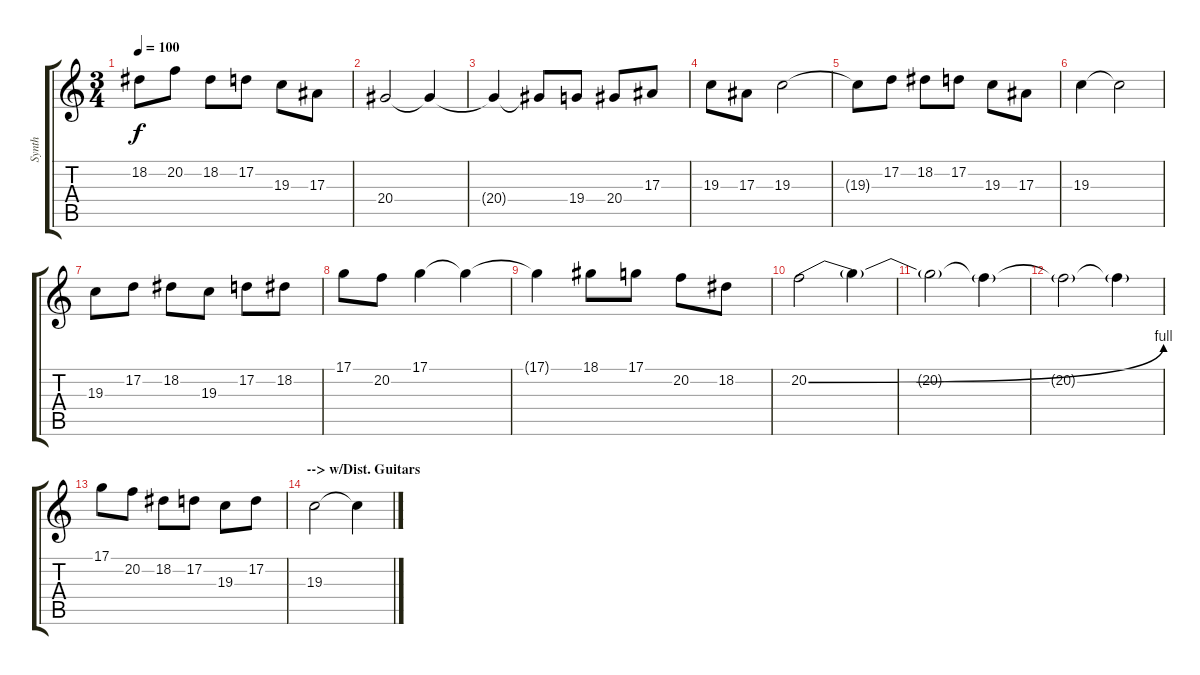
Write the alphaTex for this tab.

\track ("Synth" "Synth") {instrument synthvoice}
\staff {score tabs}
\tuning (D4 A3 F3 C3 G2 D2) {hide}
\ts (3 4)
\tempo 100
\clef g2
\ks c
18.2.8{dy f} 20.2.8 18.2.8 17.2.8 19.3.8 17.3.8 |
20.4.2 20.4{t}.4 |
20.4{t}.4 20.4{t}.8 19.4.8 20.4.8 17.3.8 |
19.3.8 17.3.8 19.3.2 |
19.3{t}.8 17.2.8 18.2.8 17.2.8 19.3.8 17.3.8 |
19.3.4 19.3{t}.2 |
19.3.8 17.2.8 18.2.8 19.3.8 17.2.8 18.2.8 |
17.1.8 20.2.8 17.1.4 17.1{t}.4 |
17.1{t}.4 18.1.8 17.1.8 20.2.8 18.2.8 |
20.2{be (bend 0 0 60 4)}.2 20.2{t}.4 |
20.2{t}.2 20.2{t}.4 |
20.2{t}.2 20.2{t}.4 |
17.1.8 20.2.8 18.2.8 17.2.8 19.3.8 17.2.8 |
\section ("" "--> w/Dist. Guitars")
19.3.2 19.3{t}.4
